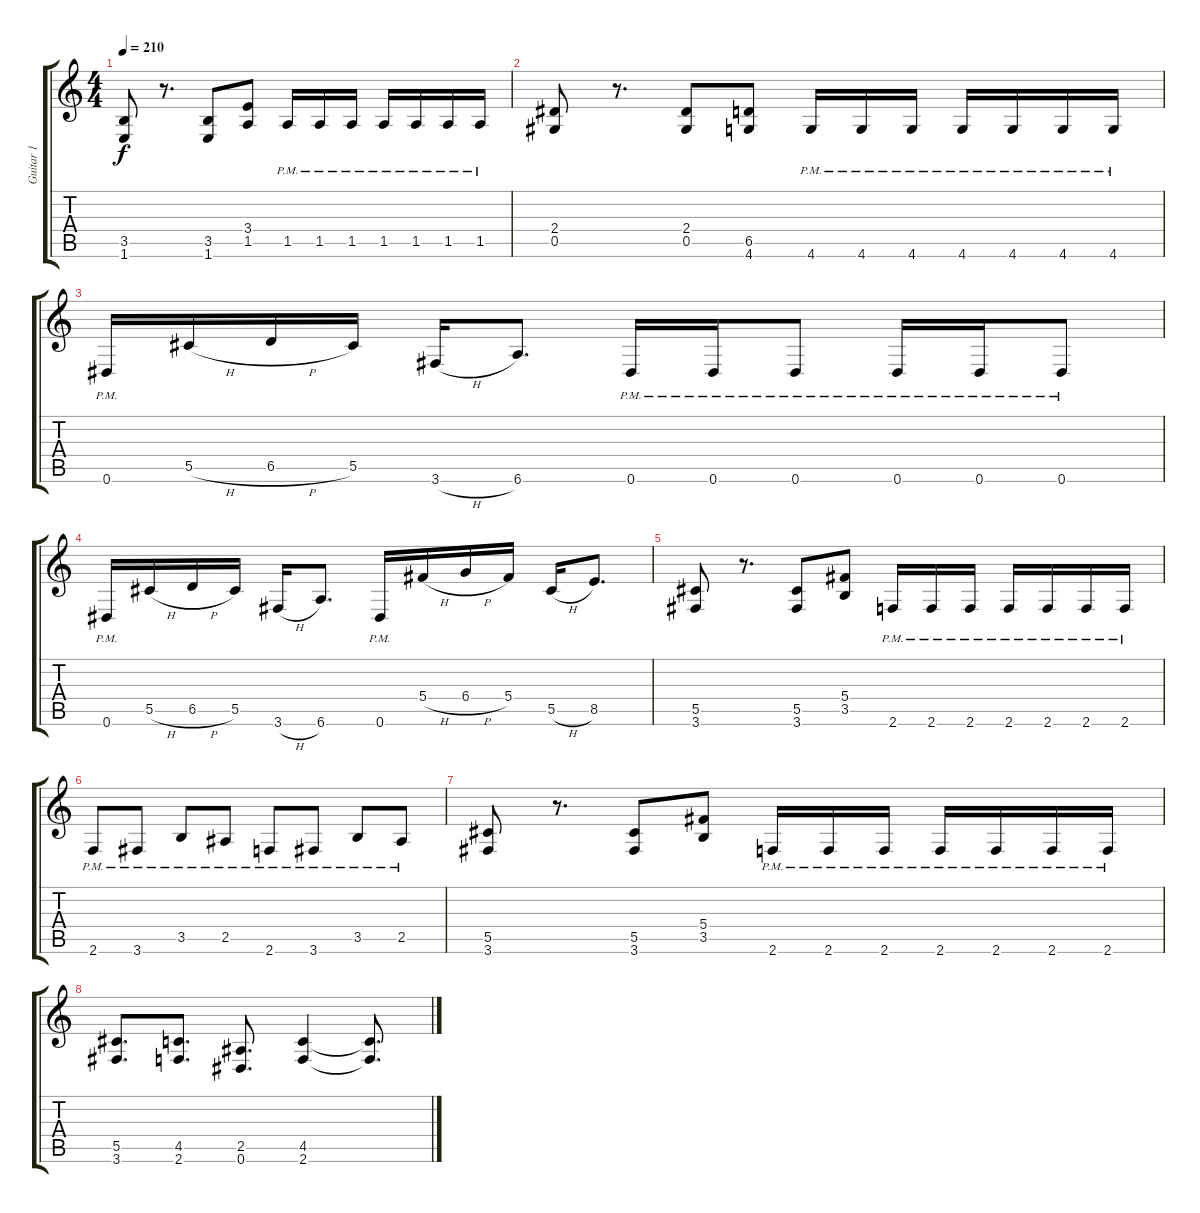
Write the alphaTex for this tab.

\track ("Guitar 1" "Guitar 1") {instrument distortionguitar}
\staff {score tabs}
\tuning (Eb4 Bb3 Gb3 Db3 Ab2 Eb2) {hide}
\ts (4 4)
\tempo 210
\clef g2
\ks c
(3.5 1.6).8{dy f} r.8{d} (3.5 1.6).8 (3.4 1.5).8 1.5{pm}.16 1.5{pm}.16 1.5{pm}.16 1.5{pm}.16 1.5{pm}.16 1.5{pm}.16 1.5{pm}.16 |
(2.4 0.5).8 r.8{d} (2.4 0.5).8 (6.5 4.6).8 4.6{pm}.16 4.6{pm}.16 4.6{pm}.16 4.6{pm}.16 4.6{pm}.16 4.6{pm}.16 4.6{pm}.16 |
0.6{pm}.16 5.5{h}.16 6.5{h}.16 5.5.16 3.6{h}.16 6.6.8{d} 0.6{pm}.16 0.6{pm}.16 0.6{pm}.8 0.6{pm}.16 0.6{pm}.16 0.6{pm}.8 |
0.6{pm}.16 5.5{h}.16 6.5{h}.16 5.5.16 3.6{h}.16 6.6.8{d} 0.6{pm}.16 5.4{h}.16 6.4{h}.16 5.4.16 5.5{h}.16 8.5.8{d} |
(5.5 3.6).8 r.8{d} (5.5 3.6).8 (5.4 3.5).8 2.6{pm}.16 2.6{pm}.16 2.6{pm}.16 2.6{pm}.16 2.6{pm}.16 2.6{pm}.16 2.6{pm}.16 |
2.6{pm}.8 3.6{pm}.8 3.5{pm}.8 2.5{pm}.8 2.6{pm}.8 3.6{pm}.8 3.5{pm}.8 2.5{pm}.8 |
(5.5 3.6).8 r.8{d} (5.5 3.6).8 (5.4 3.5).8 2.6{pm}.16 2.6{pm}.16 2.6{pm}.16 2.6{pm}.16 2.6{pm}.16 2.6{pm}.16 2.6{pm}.16 |
(5.5 3.6).8{d} (4.5 2.6).8{d} (2.5 0.6).8{d} (4.5 2.6).4 (4.5{t} 2.6{t}).8{d}
